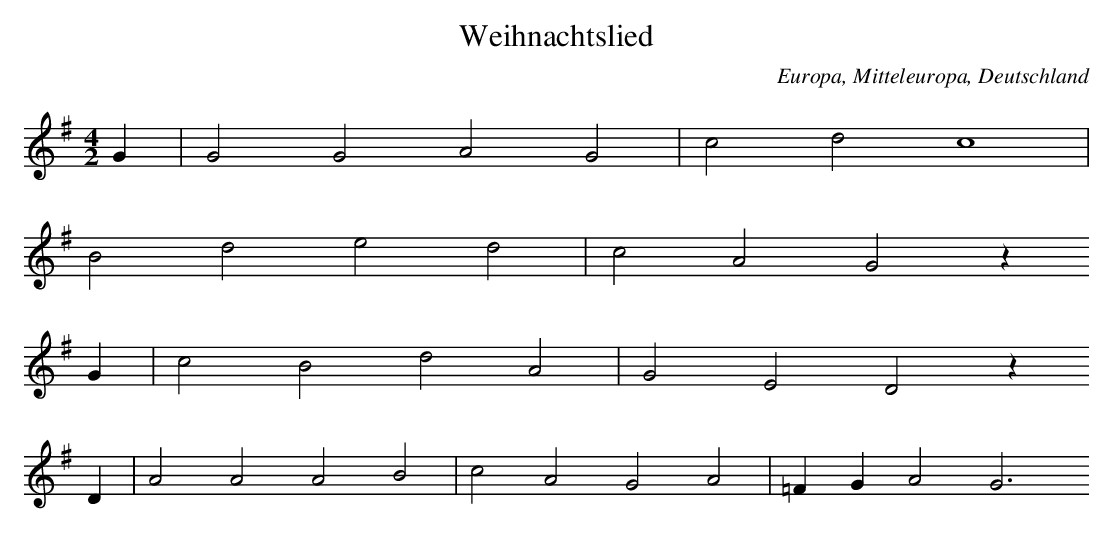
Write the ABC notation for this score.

X:1
T: Weihnachtslied
O: Europa, Mitteleuropa, Deutschland
M: 4/2
L: 1/4
K: G
G | G2G2A2G2 | c2d2c4 |
B2d2e2d2 | c2A2G2z
G | c2B2d2A2 | G2E2D2z
D | A2A2A2B2 | c2A2G2A2 | =FGA2G3
